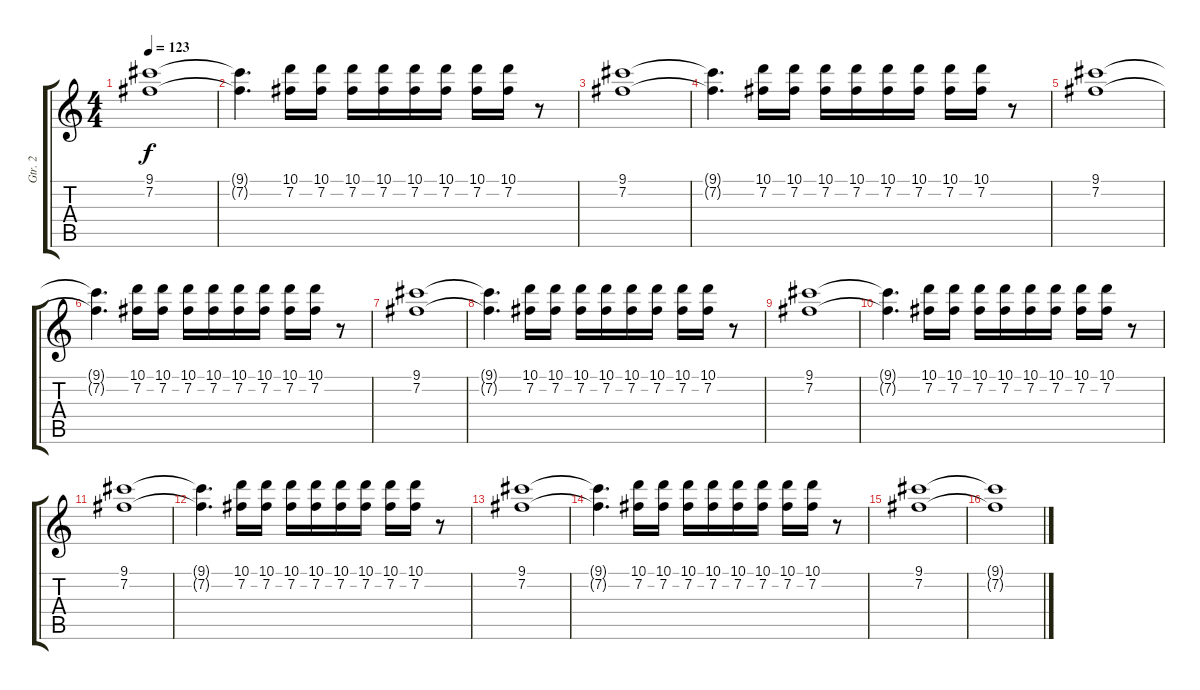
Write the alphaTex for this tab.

\track ("Gtr. 2" "Gtr. 2") {instrument electricguitarclean}
\staff {score tabs}
\tuning (E4 B3 G3 D3 A2 E2) {hide}
\ts (4 4)
\tempo 123
\clef g2
\ks c
(9.1 7.2).1{dy f} |
(9.1{t} 7.2{t}).4{d} (10.1 7.2).16 (10.1 7.2).16 (10.1 7.2).16 (10.1 7.2).16 (10.1 7.2).16 (10.1 7.2).16 (10.1 7.2).16 (10.1 7.2).16 r.8 |
(9.1 7.2).1 |
(9.1{t} 7.2{t}).4{d} (10.1 7.2).16 (10.1 7.2).16 (10.1 7.2).16 (10.1 7.2).16 (10.1 7.2).16 (10.1 7.2).16 (10.1 7.2).16 (10.1 7.2).16 r.8 |
(9.1 7.2).1 |
(9.1{t} 7.2{t}).4{d} (10.1 7.2).16 (10.1 7.2).16 (10.1 7.2).16 (10.1 7.2).16 (10.1 7.2).16 (10.1 7.2).16 (10.1 7.2).16 (10.1 7.2).16 r.8 |
(9.1 7.2).1 |
(9.1{t} 7.2{t}).4{d} (10.1 7.2).16 (10.1 7.2).16 (10.1 7.2).16 (10.1 7.2).16 (10.1 7.2).16 (10.1 7.2).16 (10.1 7.2).16 (10.1 7.2).16 r.8 |
(9.1 7.2).1 |
(9.1{t} 7.2{t}).4{d} (10.1 7.2).16 (10.1 7.2).16 (10.1 7.2).16 (10.1 7.2).16 (10.1 7.2).16 (10.1 7.2).16 (10.1 7.2).16 (10.1 7.2).16 r.8 |
(9.1 7.2).1 |
(9.1{t} 7.2{t}).4{d} (10.1 7.2).16 (10.1 7.2).16 (10.1 7.2).16 (10.1 7.2).16 (10.1 7.2).16 (10.1 7.2).16 (10.1 7.2).16 (10.1 7.2).16 r.8 |
(9.1 7.2).1 |
(9.1{t} 7.2{t}).4{d} (10.1 7.2).16 (10.1 7.2).16 (10.1 7.2).16 (10.1 7.2).16 (10.1 7.2).16 (10.1 7.2).16 (10.1 7.2).16 (10.1 7.2).16 r.8 |
(9.1 7.2).1 |
(9.1{t} 7.2{t}).1
